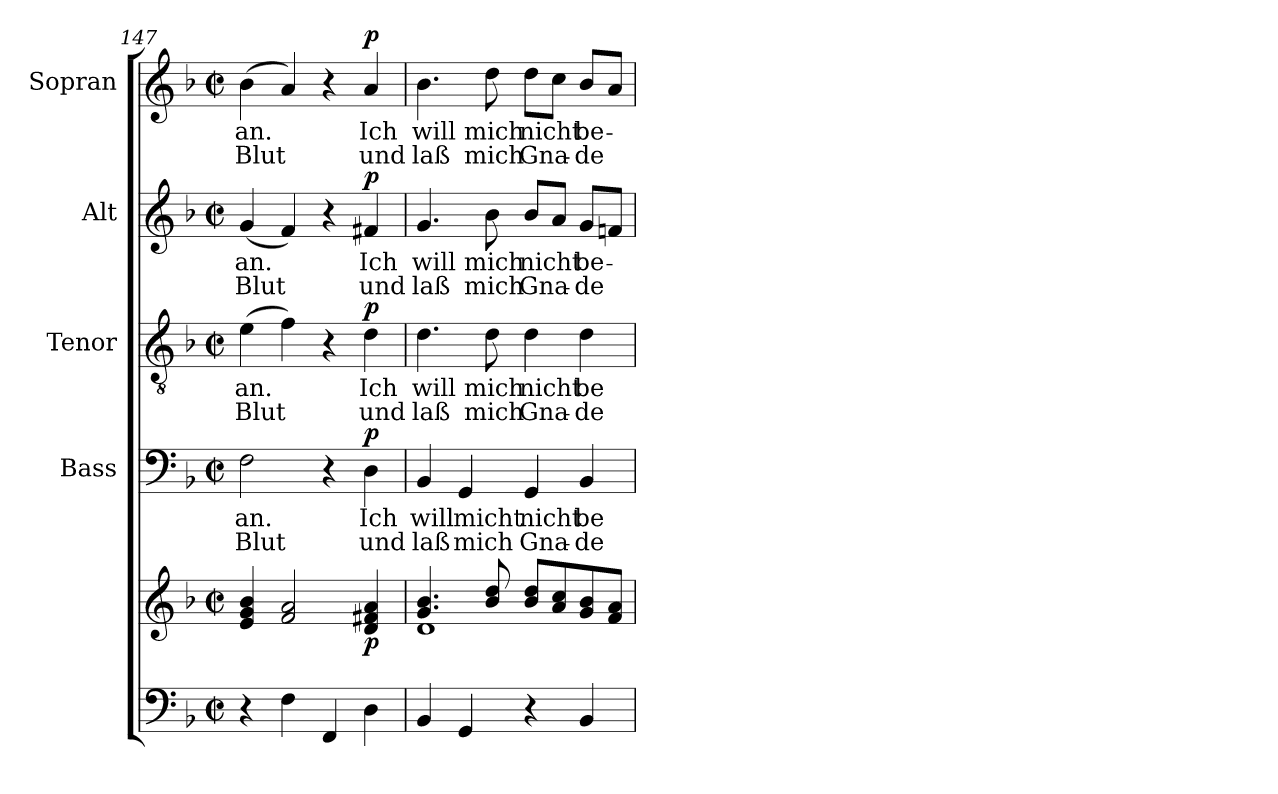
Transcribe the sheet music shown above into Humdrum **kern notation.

**kern	**kern	**dynam	**kern	**text	**text	**dynam	**kern	**text	**text	**dynam	**kern	**text	**text	**dynam	**kern	**text	**text	**dynam
*part5	*part5	*part5	*part4	*part4	*part4	*part4	*part3	*part3	*part3	*part3	*part2	*part2	*part2	*part2	*part1	*part1	*part1	*part1
*staff6	*staff5	*staff5/6	*staff4	*staff4	*staff4	*staff4	*staff3	*staff3	*staff3	*staff3	*staff2	*staff2	*staff2	*staff2	*staff1	*staff1	*staff1	*staff1
*	*	*	*I"Bass	*	*	*	*I"Tenor	*	*	*	*I"Alt	*	*	*	*I"Sopran	*	*	*
*	*	*	*I'B.	*	*	*	*I'T.	*	*	*	*I'A.	*	*	*	*I'S.	*	*	*
*clefF4	*clefG2	*	*clefF4	*	*	*	*clefGv2	*	*	*	*clefG2	*	*	*	*clefG2	*	*	*
*k[b-]	*k[b-]	*	*k[b-]	*	*	*	*k[b-]	*	*	*	*k[b-]	*	*	*	*k[b-]	*	*	*
*F:	*F:	*	*F:	*	*	*	*F:	*	*	*	*F:	*	*	*	*F:	*	*	*
*M2/2	*M2/2	*	*M2/2	*	*	*	*M2/2	*	*	*	*M2/2	*	*	*	*M2/2	*	*	*
*met(c|)	*met(c|)	*	*met(c|)	*	*	*	*met(c|)	*	*	*	*met(c|)	*	*	*	*met(c|)	*	*	*
=147	=147	=147	=147	=147	=147	=147	=147	=147	=147	=147	=147	=147	=147	=147	=147	=147	=147	=147
!	!	!	!	!LO:LY:b	!LO:LY:b	!	!	!LO:LY:b	!LO:LY:b	!	!	!LO:LY:b	!LO:LY:b	!	!	!LO:LY:b	!LO:LY:b	!
4r	4e/ 4g/ 4b-/	.	2F\	an.	Blut	.	(>4e\	an.	Blut	.	(<4g/	an.	Blut	.	(>4b-\	an.	Blut	.
4F\	2f/ 2a/	.	.	.	.	.	4f\)	.	.	.	4f/)	.	.	.	4a/)	.	.	.
4FF/	.	.	4r	.	.	.	4r	.	.	.	4r	.	.	.	4r	.	.	.
!	!	!LO:DY:b	!	!LO:LY:b	!LO:LY:b	!LO:DY:a	!	!LO:LY:b	!LO:LY:b	!LO:DY:a	!	!LO:LY:b	!LO:LY:b	!LO:DY:a	!	!LO:LY:b	!LO:LY:b	!LO:DY:a
4D\	4d/ 4f#X/ 4a/	p	4D\	Ich	und	p	4d\	Ich	und	p	4f#X/	Ich	und	p	4a/	Ich	und	p
!!LO:LB:g=z
=148	=148	=148	=148	=148	=148	=148	=148	=148	=148	=148	=148	=148	=148	=148	=148	=148	=148	=148
*	*^	*	*	*	*	*	*	*	*	*	*	*	*	*	*	*	*	*
!	!	!	!	!	!LO:LY:b	!LO:LY:b	!	!	!LO:LY:b	!LO:LY:b	!	!	!LO:LY:b	!LO:LY:b	!	!	!LO:LY:b	!LO:LY:b	!
4BB-/	4.g/ 4.b-/	1d	.	4BB-/	will	laß	.	4.d\	will	laß	.	4.g/	will	laß	.	4.b-\	will	laß	.
!	!	!	!	!	!LO:LY:b	!LO:LY:b	!	!	!	!	!	!	!	!	!	!	!	!	!
4GG/	.	.	.	4GG/	micht	mich	.	.	.	.	.	.	.	.	.	.	.	.	.
!	!	!	!	!	!	!	!	!	!LO:LY:b	!LO:LY:b	!	!	!LO:LY:b	!LO:LY:b	!	!	!LO:LY:b	!LO:LY:b	!
.	8b-/ 8dd/	.	.	.	.	.	.	8d\	mich	mich	.	8b-\	mich	mich	.	8dd\	mich	mich	.
!	!	!	!	!	!LO:LY:b	!LO:LY:b	!	!	!LO:LY:b	!LO:LY:b	!	!	!LO:LY:b	!LO:LY:b	!	!	!LO:LY:b	!LO:LY:b	!
4r	8b-/ 8dd/L	.	.	4GG/	nicht	Gna-	.	4d\	nicht	Gna-	.	8b-/L	nicht	Gna-	.	8dd\L	nicht	Gna-	.
.	8a/ 8cc/	.	.	.	.	.	.	.	.	.	.	8a/J	.	.	.	8cc\J	.	.	.
!	!	!	!	!	!LO:LY:b	!LO:LY:b	!	!	!LO:LY:b	!LO:LY:b	!	!	!LO:LY:b	!LO:LY:b	!	!	!LO:LY:b	!LO:LY:b	!
4BB-/	8g/ 8b-/	.	.	4BB-/	be-	-de	.	4d\	be-	-de	.	8g/L	be-	-de	.	8b-/L	be-	-de	.
.	8f/ 8a/J	.	.	.	.	.	.	.	.	.	.	8fn/J	.	.	.	8a/J	.	.	.
*	*v	*v	*	*	*	*	*	*	*	*	*	*	*	*	*	*	*	*	*
=	=	=	=	=	=	=	=	=	=	=	=	=	=	=	=	=	=	=
*-	*-	*-	*-	*-	*-	*-	*-	*-	*-	*-	*-	*-	*-	*-	*-	*-	*-	*-
